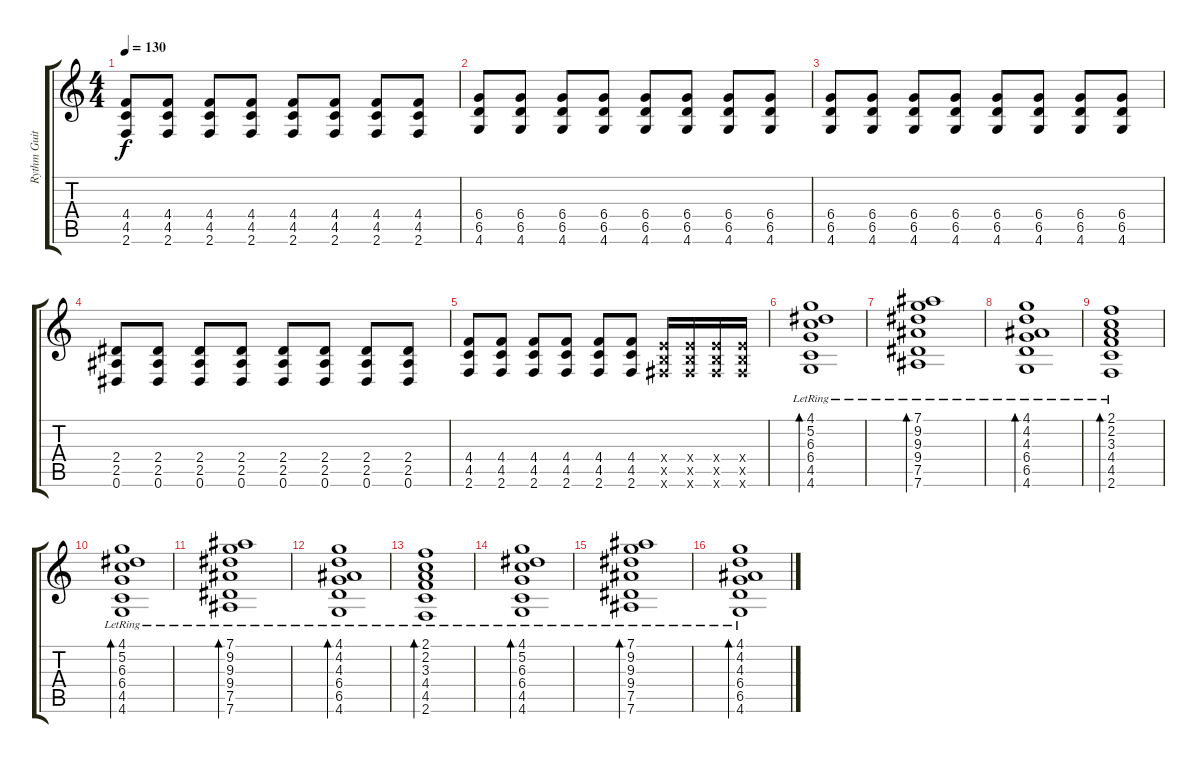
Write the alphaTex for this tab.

\track ("Rythm Guitar" "Rythm Guit") {instrument distortionguitar}
\staff {score tabs}
\tuning (Eb4 Bb3 Gb3 Db3 Ab2 Eb2) {hide}
\ts (4 4)
\tempo 130
\clef g2
\ks c
(4.4 4.5 2.6).8{dy f} (4.4 4.5 2.6).8 (4.4 4.5 2.6).8 (4.4 4.5 2.6).8 (4.4 4.5 2.6).8 (4.4 4.5 2.6).8 (4.4 4.5 2.6).8 (4.4 4.5 2.6).8 |
(6.4 6.5 4.6).8 (6.4 6.5 4.6).8 (6.4 6.5 4.6).8 (6.4 6.5 4.6).8 (6.4 6.5 4.6).8 (6.4 6.5 4.6).8 (6.4 6.5 4.6).8 (6.4 6.5 4.6).8 |
(6.4 6.5 4.6).8 (6.4 6.5 4.6).8 (6.4 6.5 4.6).8 (6.4 6.5 4.6).8 (6.4 6.5 4.6).8 (6.4 6.5 4.6).8 (6.4 6.5 4.6).8 (6.4 6.5 4.6).8 |
(2.4 2.5 0.6).8 (2.4 2.5 0.6).8 (2.4 2.5 0.6).8 (2.4 2.5 0.6).8 (2.4 2.5 0.6).8 (2.4 2.5 0.6).8 (2.4 2.5 0.6).8 (2.4 2.5 0.6).8 |
(4.4 4.5 2.6).8 (4.4 4.5 2.6).8 (4.4 4.5 2.6).8 (4.4 4.5 2.6).8 (4.4 4.5 2.6).8 (4.4 4.5 2.6).8 (3.4{x} 3.5{x} 3.6{x}).16 (3.4{x} 3.5{x} 3.6{x}).16 (3.4{x} 3.5{x} 3.6{x}).16 (3.4{x} 3.5{x} 3.6{x}).16 |
(4.1{lr} 5.2{lr} 6.3{lr} 6.4{lr} 4.5{lr} 4.6{lr}).1{bd 120 instrument electricguitarclean} |
(7.1{lr} 9.2{lr} 9.3{lr} 9.4{lr} 7.5{lr} 7.6{lr}).1{bd 120} |
(4.1{lr} 4.2{lr} 4.3{lr} 6.4{lr} 6.5{lr} 4.6{lr}).1{bd 120} |
(2.1{lr} 2.2{lr} 3.3{lr} 4.4{lr} 4.5{lr} 2.6{lr}).1{bd 120} |
(4.1{lr} 5.2{lr} 6.3{lr} 6.4{lr} 4.5{lr} 4.6{lr}).1{bd 120} |
(7.1{lr} 9.2{lr} 9.3{lr} 9.4{lr} 7.5{lr} 7.6{lr}).1{bd 120} |
(4.1{lr} 4.2{lr} 4.3{lr} 6.4{lr} 6.5{lr} 4.6{lr}).1{bd 120} |
(2.1{lr} 2.2{lr} 3.3{lr} 4.4{lr} 4.5{lr} 2.6{lr}).1{bd 120} |
(4.1{lr} 5.2{lr} 6.3{lr} 6.4{lr} 4.5{lr} 4.6{lr}).1{bd 120} |
(7.1{lr} 9.2{lr} 9.3{lr} 9.4{lr} 7.5{lr} 7.6{lr}).1{bd 120} |
(4.1{lr} 4.2{lr} 4.3{lr} 6.4{lr} 6.5{lr} 4.6{lr}).1{bd 120}
